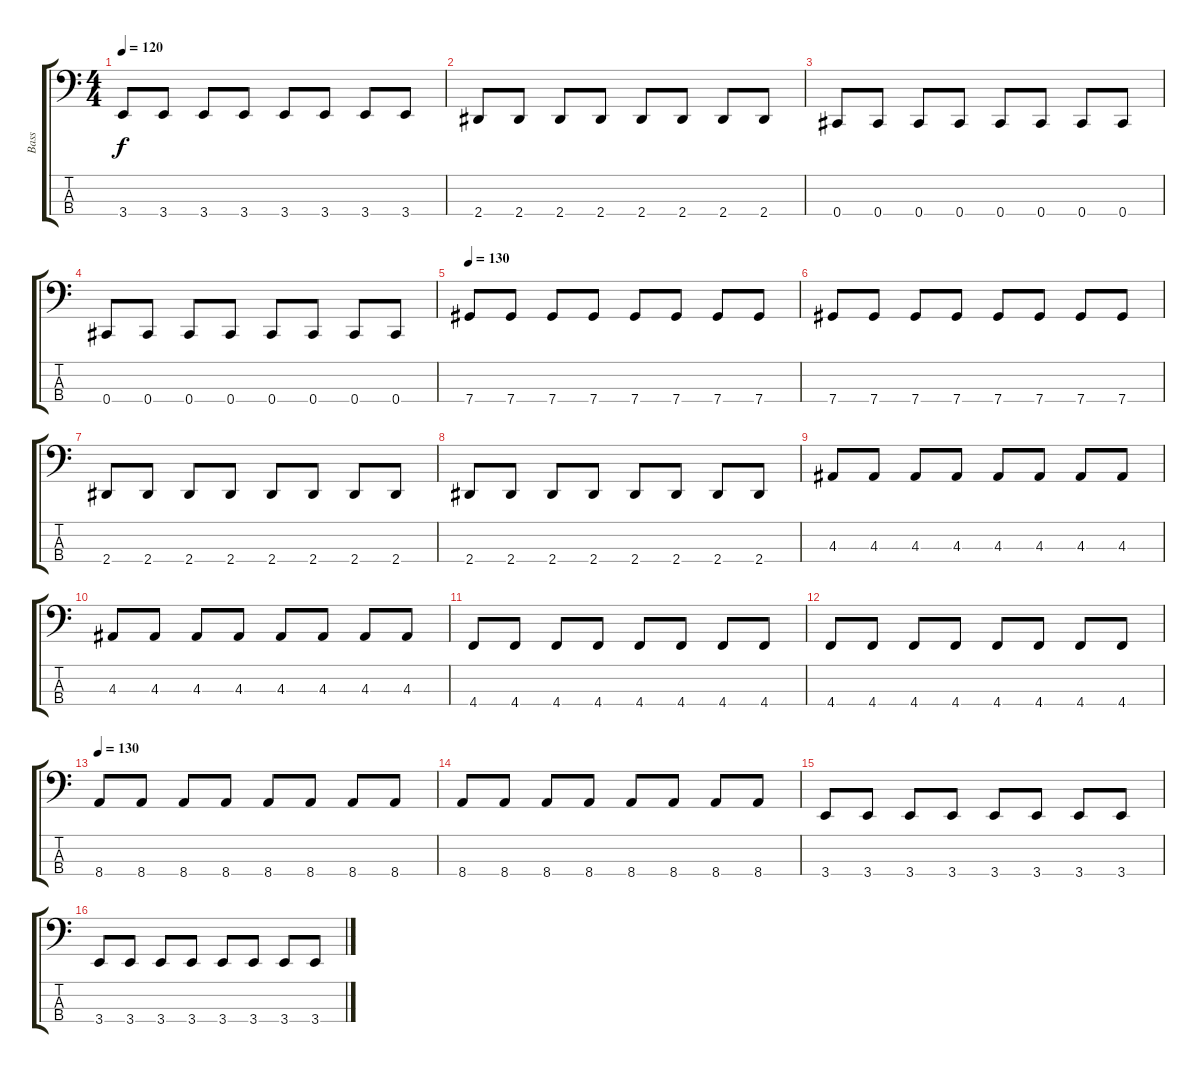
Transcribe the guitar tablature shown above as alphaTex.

\track ("Bass" "Bass") {instrument electricbasspick}
\staff {score tabs}
\tuning (E2 B1 Gb1 Db1) {hide}
\ts (4 4)
\tempo 120
\clef f4
\ks c
3.4.8{dy f} 3.4.8 3.4.8 3.4.8 3.4.8 3.4.8 3.4.8 3.4.8 |
2.4.8 2.4.8 2.4.8 2.4.8 2.4.8 2.4.8 2.4.8 2.4.8 |
0.4.8 0.4.8 0.4.8 0.4.8 0.4.8 0.4.8 0.4.8 0.4.8 |
0.4.8 0.4.8 0.4.8 0.4.8 0.4.8 0.4.8 0.4.8 0.4.8 |
\tempo 130
7.4.8 7.4.8 7.4.8 7.4.8 7.4.8 7.4.8 7.4.8 7.4.8 |
7.4.8 7.4.8 7.4.8 7.4.8 7.4.8 7.4.8 7.4.8 7.4.8 |
2.4.8 2.4.8 2.4.8 2.4.8 2.4.8 2.4.8 2.4.8 2.4.8 |
2.4.8 2.4.8 2.4.8 2.4.8 2.4.8 2.4.8 2.4.8 2.4.8 |
4.3.8 4.3.8 4.3.8 4.3.8 4.3.8 4.3.8 4.3.8 4.3.8 |
4.3.8 4.3.8 4.3.8 4.3.8 4.3.8 4.3.8 4.3.8 4.3.8 |
4.4.8 4.4.8 4.4.8 4.4.8 4.4.8 4.4.8 4.4.8 4.4.8 |
4.4.8 4.4.8 4.4.8 4.4.8 4.4.8 4.4.8 4.4.8 4.4.8 |
\tempo 130
8.4.8 8.4.8 8.4.8 8.4.8 8.4.8 8.4.8 8.4.8 8.4.8 |
8.4.8 8.4.8 8.4.8 8.4.8 8.4.8 8.4.8 8.4.8 8.4.8 |
3.4.8 3.4.8 3.4.8 3.4.8 3.4.8 3.4.8 3.4.8 3.4.8 |
3.4.8 3.4.8 3.4.8 3.4.8 3.4.8 3.4.8 3.4.8 3.4.8
